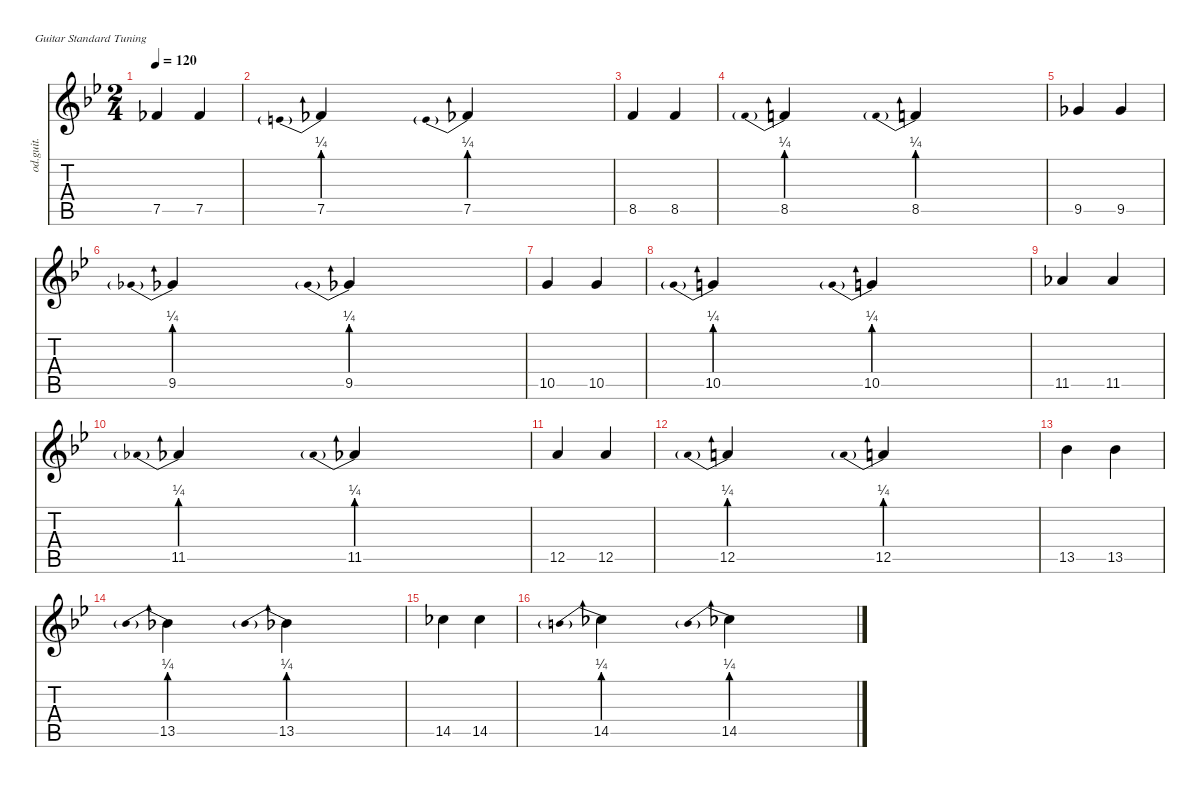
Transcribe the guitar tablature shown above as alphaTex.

\defaultSystemsLayout 4
\hideDynamics
\bracketExtendMode nobrackets
\otherSystemsTrackNameOrientation horizontal
\track ("Overdriven Guitar" "od.guit.") {instrument overdrivenguitar}
\staff {score tabs}
\tuning (E4 B3 G3 D3 A2 E2)
\ts (2 4)
\tempo 120
\clef g2
\ks bb
7.5{acc b}.4{dy mf beam Up} 7.5{acc b}.4{beam Up} |
7.5{be (prebend 0 1 60 1) acc b}.4{beam Up} 7.5{be (prebend 0 1 60 1) acc b}.4{beam Up} |
8.5{acc forcenatural}.4{beam Up} 8.5{acc forcenatural}.4{beam Up} |
8.5{be (prebend 0 1 60 1) acc forcenatural}.4{beam Up} 8.5{be (prebend 0 1 60 1) acc forcenatural}.4{beam Up} |
9.5{acc b}.4{beam Up} 9.5{acc b}.4{beam Up} |
9.5{be (prebend 0 1 60 1) acc b}.4{beam Up} 9.5{be (prebend 0 1 60 1) acc b}.4{beam Up} |
10.5{acc forcenatural}.4{beam Up} 10.5{acc forcenatural}.4{beam Up} |
10.5{be (prebend 0 1 60 1) acc forcenatural}.4{beam Up} 10.5{be (prebend 0 1 60 1) acc forcenatural}.4{beam Up} |
11.5{acc b}.4{beam Up} 11.5{acc b}.4{beam Up} |
11.5{be (prebend 0 1 60 1) acc b}.4{beam Up} 11.5{be (prebend 0 1 60 1) acc b}.4{beam Up} |
12.5{acc forcenatural}.4{beam Up} 12.5{acc forcenatural}.4{beam Up} |
12.5{be (prebend 0 1 60 1) acc forcenatural}.4{beam Up} 12.5{be (prebend 0 1 60 1) acc forcenatural}.4{beam Up} |
13.5{acc b}.4{beam Down} 13.5{acc b}.4{beam Down} |
13.5{be (prebend 0 1 60 1) acc b}.4{beam Down} 13.5{be (prebend 0 1 60 1) acc b}.4{beam Down} |
14.5{acc b}.4{beam Down} 14.5{acc b}.4{beam Down} |
14.5{be (prebend 0 1 60 1) acc b}.4{beam Down} 14.5{be (prebend 0 1 60 1) acc b}.4{beam Down}
